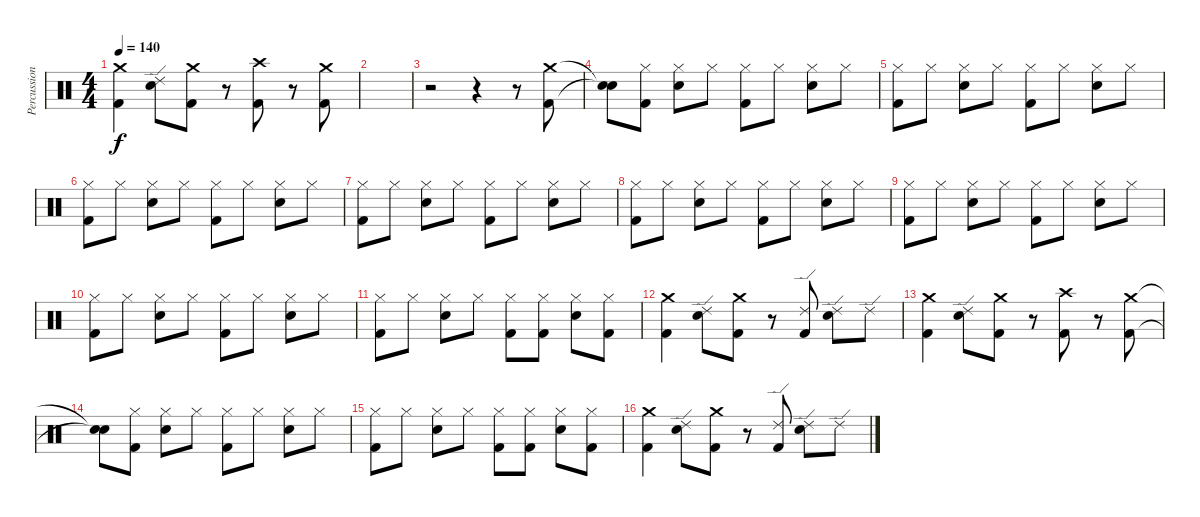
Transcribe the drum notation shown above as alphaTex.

\track ("Percussions" "Percussion") {instrument percussion}
\staff {score}
\articulation defaults
\ts (4 4)
\tempo 140
\clef neutral
\ks c
("Crash medium (hit)" "Kick (hit) 2").4{dy f} ("Ride (edge) 2" "Electric Snare (hit)").8 ("Crash medium (hit)" "Kick (hit) 2").8 r.8 ("Crash high (hit)" "Kick (hit) 2").8 r.8 ("Crash medium (hit)" "Kick (hit) 2").8 |
|
r.2 r.4 r.8 ("Crash medium (hit)" "Kick (hit) 2").8 |
("Snare (hit)"{t} "Snare (hit)"{t}).8 ("Hi-Hat (closed)" "Kick (hit) 2").8 ("Hi-Hat (closed)" "Electric Snare (hit)").8 "Hi-Hat (closed)".8 ("Hi-Hat (closed)" "Kick (hit) 2").8 "Hi-Hat (closed)".8 ("Hi-Hat (closed)" "Electric Snare (hit)").8 "Hi-Hat (closed)".8 |
("Hi-Hat (closed)" "Kick (hit) 2").8 "Hi-Hat (closed)".8 ("Hi-Hat (closed)" "Electric Snare (hit)").8 "Hi-Hat (closed)".8 ("Hi-Hat (closed)" "Kick (hit) 2").8 "Hi-Hat (closed)".8 ("Hi-Hat (closed)" "Electric Snare (hit)").8 "Hi-Hat (closed)".8 |
("Hi-Hat (closed)" "Kick (hit) 2").8 "Hi-Hat (closed)".8 ("Hi-Hat (closed)" "Electric Snare (hit)").8 "Hi-Hat (closed)".8 ("Hi-Hat (closed)" "Kick (hit) 2").8 "Hi-Hat (closed)".8 ("Hi-Hat (closed)" "Electric Snare (hit)").8 "Hi-Hat (closed)".8 |
("Hi-Hat (closed)" "Kick (hit) 2").8 "Hi-Hat (closed)".8 ("Hi-Hat (closed)" "Electric Snare (hit)").8 "Hi-Hat (closed)".8 ("Hi-Hat (closed)" "Kick (hit) 2").8 "Hi-Hat (closed)".8 ("Hi-Hat (closed)" "Electric Snare (hit)").8 "Hi-Hat (closed)".8 |
("Hi-Hat (closed)" "Kick (hit) 2").8 "Hi-Hat (closed)".8 ("Hi-Hat (closed)" "Electric Snare (hit)").8 "Hi-Hat (closed)".8 ("Hi-Hat (closed)" "Kick (hit) 2").8 "Hi-Hat (closed)".8 ("Hi-Hat (closed)" "Electric Snare (hit)").8 "Hi-Hat (closed)".8 |
("Hi-Hat (closed)" "Kick (hit) 2").8 "Hi-Hat (closed)".8 ("Hi-Hat (closed)" "Electric Snare (hit)").8 "Hi-Hat (closed)".8 ("Hi-Hat (closed)" "Kick (hit) 2").8 "Hi-Hat (closed)".8 ("Hi-Hat (closed)" "Electric Snare (hit)").8 "Hi-Hat (closed)".8 |
("Hi-Hat (closed)" "Kick (hit) 2").8 "Hi-Hat (closed)".8 ("Hi-Hat (closed)" "Electric Snare (hit)").8 "Hi-Hat (closed)".8 ("Hi-Hat (closed)" "Kick (hit) 2").8 "Hi-Hat (closed)".8 ("Hi-Hat (closed)" "Electric Snare (hit)").8 "Hi-Hat (closed)".8 |
("Hi-Hat (closed)" "Kick (hit) 2").8 "Hi-Hat (closed)".8 ("Hi-Hat (closed)" "Electric Snare (hit)").8 "Hi-Hat (closed)".8 ("Hi-Hat (closed)" "Kick (hit) 2").8 ("Hi-Hat (closed)" "Kick (hit) 2").8 ("Hi-Hat (closed)" "Electric Snare (hit)").8 ("Hi-Hat (closed)" "Kick (hit) 2").8 |
("Crash medium (hit)" "Kick (hit) 2").4 ("Ride (edge) 2" "Electric Snare (hit)").8 ("Crash medium (hit)" "Kick (hit) 2").8 r.8 ("Ride (edge) 2" "Kick (hit) 2").8 ("Ride (edge) 2" "Electric Snare (hit)").8 "Ride (edge) 2".8 |
("Crash medium (hit)" "Kick (hit) 2").4 ("Ride (edge) 2" "Electric Snare (hit)").8 ("Crash medium (hit)" "Kick (hit) 2").8 r.8 ("Crash high (hit)" "Kick (hit) 2").8 r.8 ("Crash medium (hit)" "Kick (hit) 2").8 |
("Snare (hit)"{t} "Snare (hit)"{t}).8 ("Hi-Hat (closed)" "Kick (hit) 2").8 ("Hi-Hat (closed)" "Electric Snare (hit)").8 "Hi-Hat (closed)".8 ("Hi-Hat (closed)" "Kick (hit) 2").8 "Hi-Hat (closed)".8 ("Hi-Hat (closed)" "Electric Snare (hit)").8 "Hi-Hat (closed)".8 |
("Hi-Hat (closed)" "Kick (hit) 2").8 "Hi-Hat (closed)".8 ("Hi-Hat (closed)" "Electric Snare (hit)").8 "Hi-Hat (closed)".8 ("Hi-Hat (closed)" "Kick (hit) 2").8 ("Hi-Hat (closed)" "Kick (hit) 2").8 ("Hi-Hat (closed)" "Electric Snare (hit)").8 ("Hi-Hat (closed)" "Kick (hit) 2").8 |
("Crash medium (hit)" "Kick (hit) 2").4 ("Ride (edge) 2" "Electric Snare (hit)").8 ("Crash medium (hit)" "Kick (hit) 2").8 r.8 ("Ride (edge) 2" "Kick (hit) 2").8 ("Ride (edge) 2" "Electric Snare (hit)").8 "Ride (edge) 2".8
